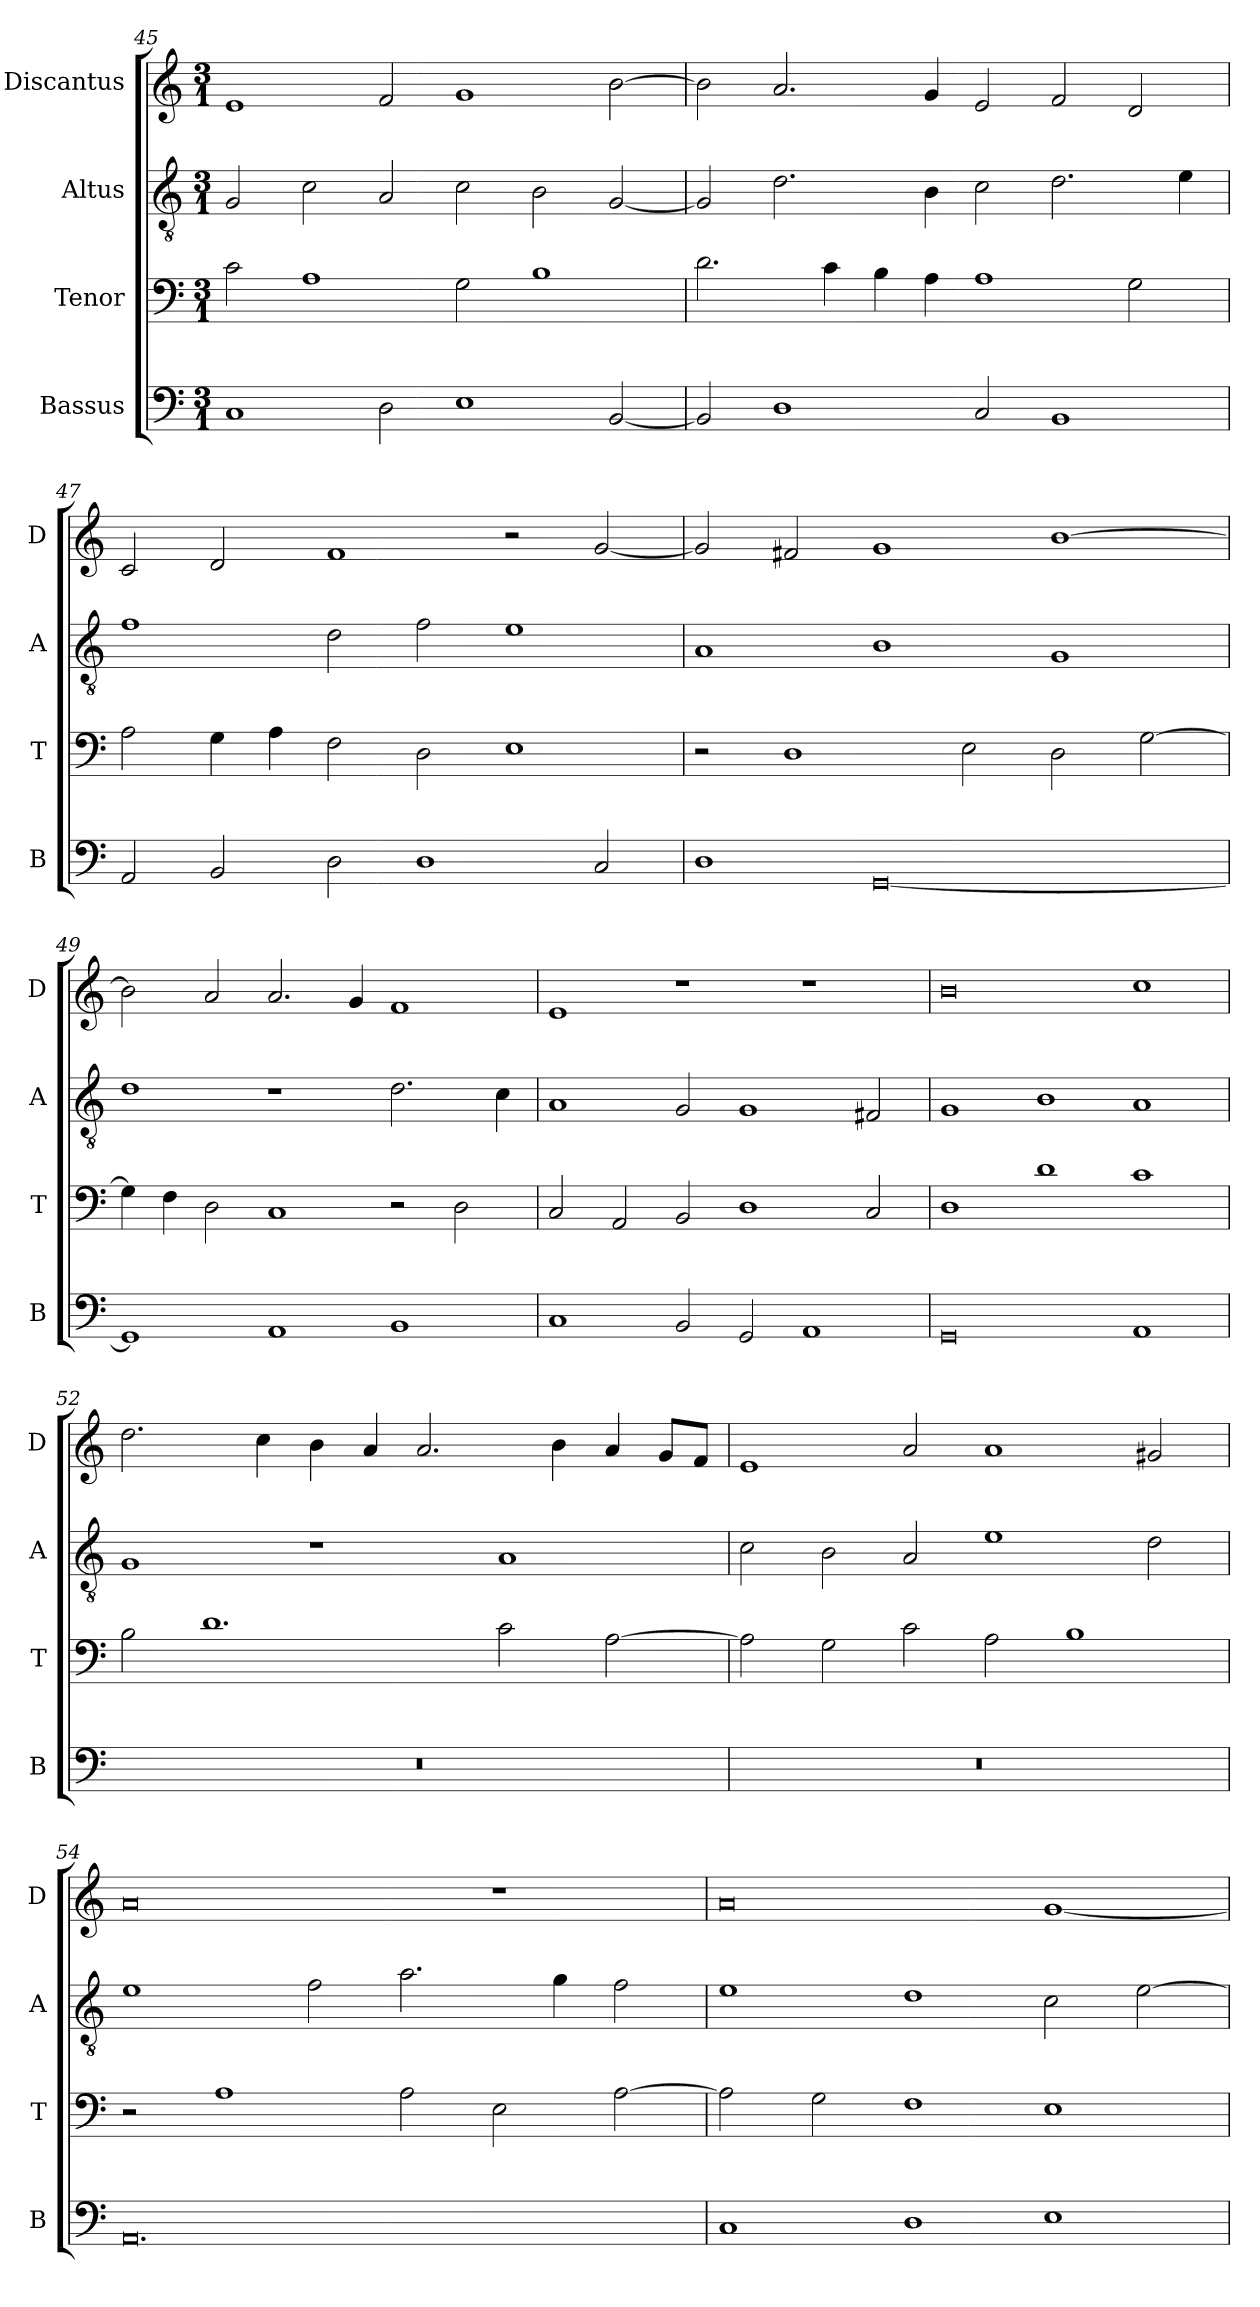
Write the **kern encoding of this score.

**kern	**kern	**kern	**kern
*part4	*part3	*part2	*part1
*staff4	*staff3	*staff2	*staff1
*I"Bassus	*I"Tenor	*I"Altus	*I"Discantus
*I'B	*I'T	*I'A	*I'D
*clefF4	*clefF4	*clefGv2	*clefG2
*k[]	*k[]	*k[]	*k[]
*M3/1	*M3/1	*M3/1	*M3/1
=45	=45	=45	=45
1C	2c\	2G/	1e
.	1A	2c\	.
2D\	.	2A/	2f/
1E	2G\	2c\	1g
.	1B	2B\	.
[2BB/	.	[2G/	[2b\
=46	=46	=46	=46
2BB/]	2.d\	2G/]	2b\]
1D	.	2.d\	2.a/
.	4c\	.	.
.	4B\	.	.
.	4A\	4B\	4g/
2C/	1A	2c\	2e/
1BB	.	2.d\	2f/
.	2G\	.	2d/
.	.	4e\	.
=47	=47	=47	=47
2AA/	2A\	1f	2c/
2BB/	4G\	.	2d/
.	4A\	.	.
2D\	2F\	2d\	1f
1D	2D\	2f\	.
.	1E	1e	2r
2C/	.	.	[2g/
=48	=48	=48	=48
1D	2r	1A	2g/]
.	1D	.	2f#X/
[0GG	.	1B	1g
.	2E\	.	.
.	2D\	1G	[1b
.	[2G\	.	.
=49	=49	=49	=49
1GG]	4G\]	1d	2b\]
.	4F\	.	.
.	2D\	.	2a/
1AA	1C	1r	2.a/
.	.	.	4g/
1BB	2r	2.d\	1f
.	2D\	.	.
.	.	4c\	.
=50	=50	=50	=50
1C	2C/	1A	1e
.	2AA/	.	.
2BB/	2BB/	2G/	1r
2GG/	1D	1G	.
1AA	.	.	1r
.	2C/	2F#X/	.
=51	=51	=51	=51
0GG	1D	1G	0b
.	1d	1B	.
1AA	1c	1A	1cc
=52	=52	=52	=52
0.r	2B\	1G	2.dd\
.	1.d	.	.
.	.	.	4cc\
.	.	1r	4b\
.	.	.	4a/
.	.	.	2.a/
.	2c\	1A	.
.	.	.	4b\
.	[2A\	.	4a/
.	.	.	8g/L
.	.	.	8f/J
=53	=53	=53	=53
0.r	2A\]	2c\	1e
.	2G\	2B\	.
.	2c\	2A/	2a/
.	2A\	1e	1a
.	1B	.	.
.	.	2d\	2g#X/
=54	=54	=54	=54
0.AA	2r	1e	0a
.	1A	.	.
.	.	2f\	.
.	2A\	2.a\	.
.	2E\	.	1r
.	.	4g\	.
.	[2A\	2f\	.
=55	=55	=55	=55
1C	2A\]	1e	0a
.	2G\	.	.
1D	1F	1d	.
1E	1E	2c\	[1g
.	.	[2e\	.
=	=	=	=
*-	*-	*-	*-
